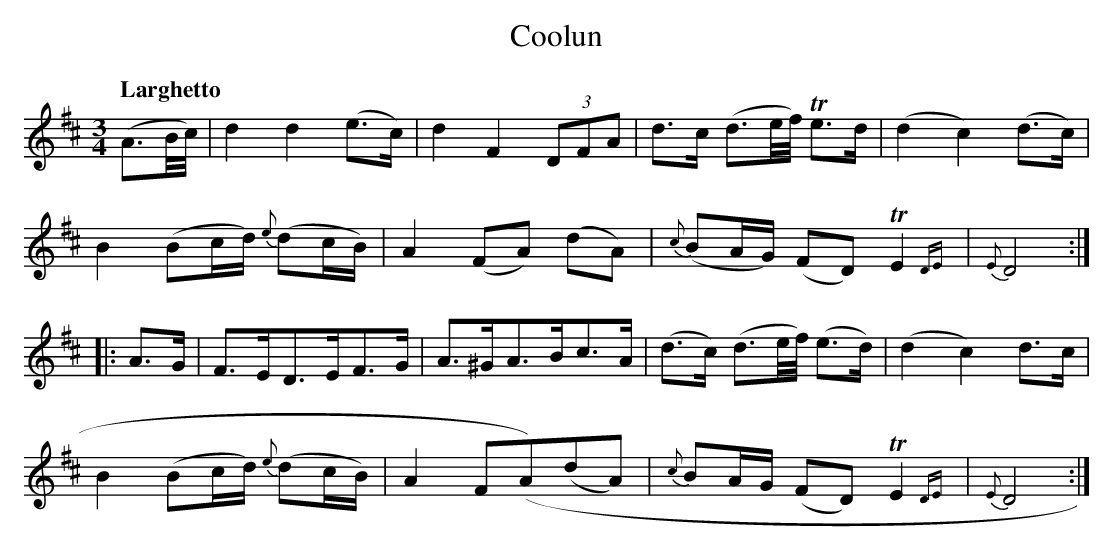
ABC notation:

X:1
T:Coolun
M:3/4
L:1/8
Q:"Larghetto"
K:D
(A>B/2c/4)|d2d2 (e>c)|d2F2 (3DFA|d>c (d>e/2f/4) Te>d|(d2c2)(d>c)|
B2 (Bc/d/) {e}(dc/B/)|A2 (FA) (dA)|{c}(BA/G/) (FD) TE2{DE}|{E}D4:|
|:A>G|F>ED>EF>G|A>^GA>Bc>A|(d>c) (d>e/2f/4) (e>d)|(d2c2) d>c|
B2 (Bc/d/) {e}(dc/B/)|A2 F(A)(dA)|{c}BA/G/ (FD) TE2{DE}|{E}D4:|]
